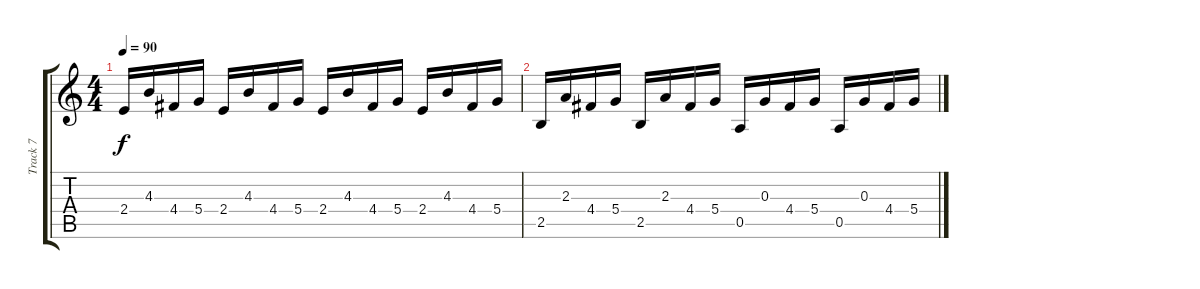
\track ("Track 7" "Track 7") {instrument electricguitarclean}
\staff {score tabs}
\tuning (E4 B3 G3 D3 A2 E2) {hide}
\ts (4 4)
\tempo 90
\clef g2
\ks c
2.4.16{dy f} 4.3.16 4.4.16 5.4.16 2.4.16 4.3.16 4.4.16 5.4.16 2.4.16 4.3.16 4.4.16 5.4.16 2.4.16 4.3.16 4.4.16 5.4.16 |
2.5.16 2.3.16 4.4.16 5.4.16 2.5.16 2.3.16 4.4.16 5.4.16 0.5.16 0.3.16 4.4.16 5.4.16 0.5.16 0.3.16 4.4.16 5.4.16
